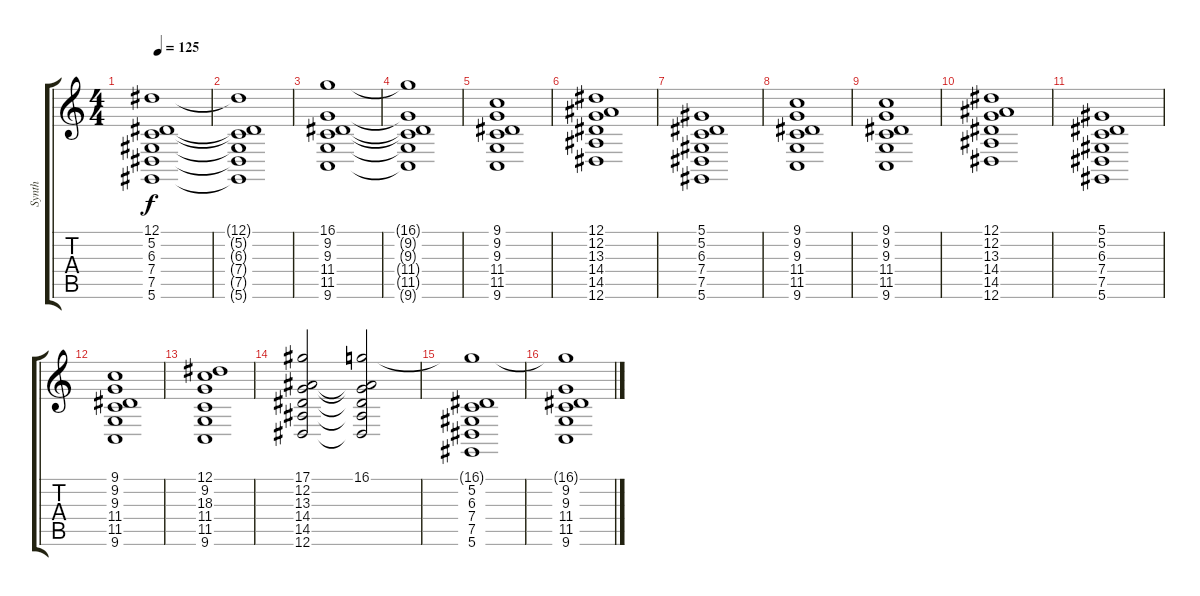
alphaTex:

\track ("Synth" "Synth") {instrument rockorgan}
\staff {score tabs}
\tuning (Eb4 Bb3 Gb3 Db3 Ab2 Eb2) {hide}
\ts (4 4)
\tempo 125
\clef g2
\ks c
(12.1 5.2 6.3 7.4 7.5 5.6).1{dy f balance 8 instrument pad8sweep} |
(12.1{t} 5.2{t} 6.3{t} 7.4{t} 7.5{t} 5.6{t}).1 |
(16.1 9.2 9.3 11.4 11.5 9.6).1{balance 8 instrument pad8sweep} |
(16.1{t} 9.2{t} 9.3{t} 11.4{t} 11.5{t} 9.6{t}).1 |
(9.1 9.2 9.3 11.4 11.5 9.6).1{volume 11 balance 8 instrument synthstrings1} |
(12.1 12.2 13.3 14.4 14.5 12.6).1 |
(5.1 5.2 6.3 7.4 7.5 5.6).1 |
(9.1 9.2 9.3 11.4 11.5 9.6).1 |
(9.1 9.2 9.3 11.4 11.5 9.6).1{volume 11 balance 8 instrument synthstrings1} |
(12.1 12.2 13.3 14.4 14.5 12.6).1 |
(5.1 5.2 6.3 7.4 7.5 5.6).1 |
(9.1 9.2 9.3 11.4 11.5 9.6).1 |
(12.1 9.2 18.3 11.4 11.5 9.6).1{volume 11 balance 8 instrument synthstrings1} |
(17.1 12.2 13.3 14.4 14.5 12.6).2 (16.1 12.2{t} 13.3{t} 14.4{t} 14.5{t} 12.6{t}).2 |
(16.1{t} 5.2 6.3 7.4 7.5 5.6).1 |
(16.1{t} 9.2 9.3 11.4 11.5 9.6).1
